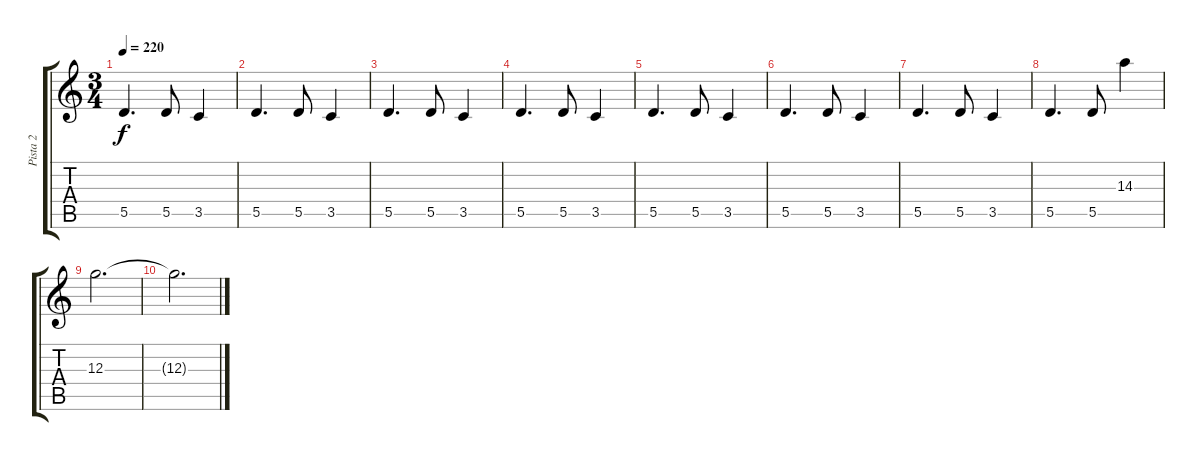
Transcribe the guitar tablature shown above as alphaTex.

\track ("Pista 2" "Pista 2") {instrument overdrivenguitar}
\staff {score tabs}
\tuning (E4 B3 G3 D3 A2 E2) {hide}
\ts (3 4)
\tempo 220
\clef g2
\ks c
5.5.4{d dy f} 5.5.8 3.5.4 |
5.5.4{d} 5.5.8 3.5.4 |
5.5.4{d} 5.5.8 3.5.4 |
5.5.4{d} 5.5.8 3.5.4 |
5.5.4{d} 5.5.8 3.5.4 |
5.5.4{d} 5.5.8 3.5.4 |
5.5.4{d} 5.5.8 3.5.4 |
5.5.4{d} 5.5.8 14.3.4 |
12.3.2{d} |
12.3{t}.2{d}
